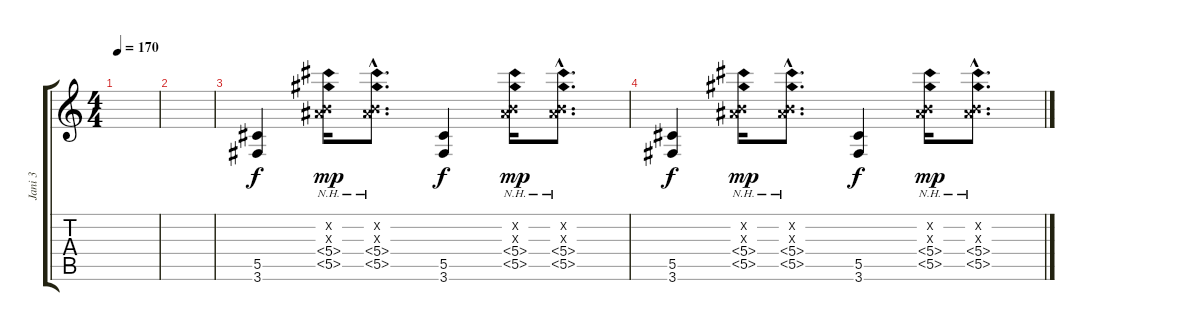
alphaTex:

\track ("Jani 3" "Jani 3") {instrument distortionguitar}
\staff {score tabs}
\tuning (Eb4 Bb3 Gb3 Db3 Ab2 Eb2) {hide}
\ts (4 4)
\tempo 170
\clef g2
\ks c
|
|
(5.5 3.6).4 (0.2{x} 5.3{x} 5.4{nh} 5.5{nh}).16{dy mp} (0.2{hac x} 5.3{hac x} 5.4{nh hac} 5.5{nh hac}).8{d} (5.5 3.6).4{dy f} (0.2{x} 5.3{x} 5.4{nh} 5.5{nh}).16{dy mp} (0.2{hac x} 5.3{hac x} 5.4{nh hac} 5.5{nh hac}).8{d} |
(5.5 3.6).4{dy f} (0.2{x} 5.3{x} 5.4{nh} 5.5{nh}).16{dy mp} (0.2{hac x} 5.3{hac x} 5.4{nh hac} 5.5{nh hac}).8{d} (5.5 3.6).4{dy f} (0.2{x} 5.3{x} 5.4{nh} 5.5{nh}).16{dy mp} (0.2{hac x} 5.3{hac x} 5.4{nh hac} 5.5{nh hac}).8{d}
